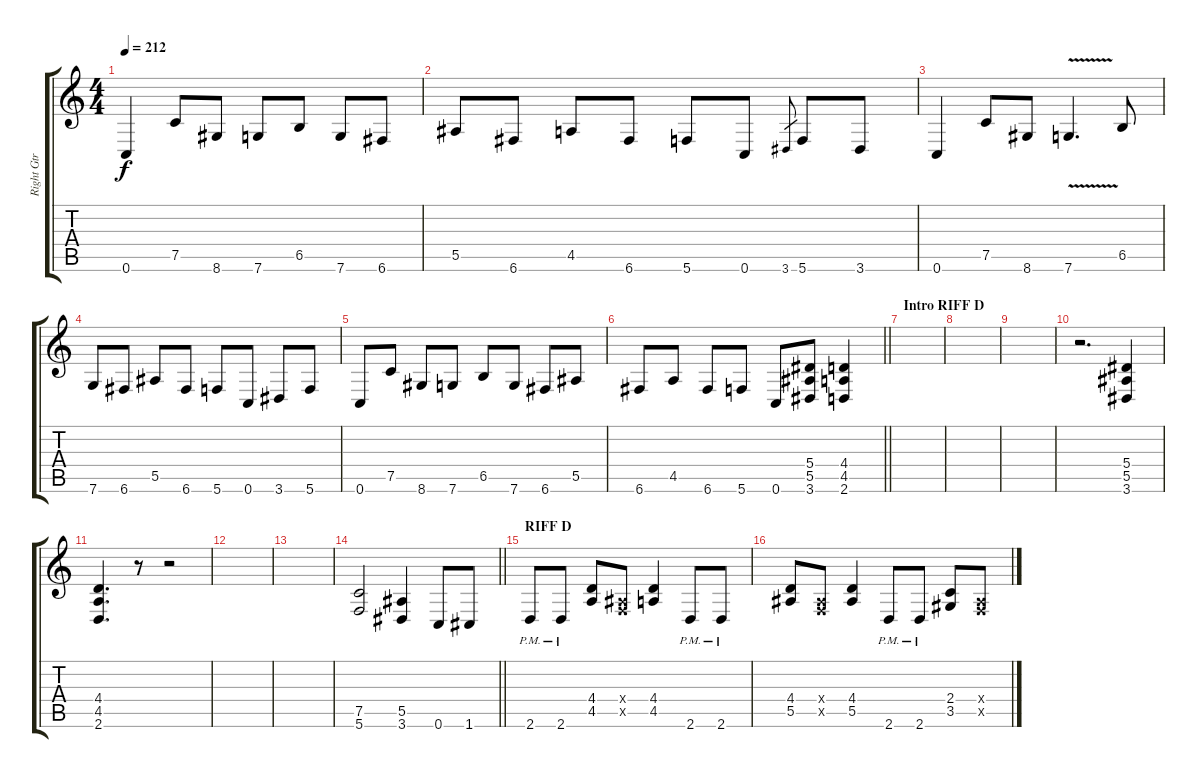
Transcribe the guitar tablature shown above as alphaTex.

\track ("Right Gtr" "Right Gtr") {instrument distortionguitar}
\staff {score tabs}
\tuning (C4 G3 Eb3 Bb2 F2 C2) {hide}
\ts (4 4)
\tempo 212
\clef g2
\ks c
0.6.4{dy f} 7.5.8 8.6.8 7.6.8 6.5.8 7.6.8 6.6.8 |
5.5.8 6.6.8 4.5.8 6.6.8 5.6.8 0.6.8 3.6.8{gr} 5.6.8 3.6.8 |
0.6.4 7.5.8 8.6.8 7.6{v}.4{d} 6.5.8 |
7.6.8 6.6.8 5.5.8 6.6.8 5.6.8 0.6.8 3.6.8 5.6.8 |
0.6.8 7.5.8 8.6.8 7.6.8 6.5.8 7.6.8 6.6.8 5.5.8 |
\barLineRight lightlight
6.6.8 4.5.8 6.6.8 5.6.8 0.6.8 (5.4 5.5 3.6).8 (4.4 4.5 2.6).4 |
\section ("" "Intro RIFF D")
|
|
|
r.2{d} (5.4 5.5 3.6).4 |
(4.4 4.5 2.6).4{d} r.8 r.2 |
|
|
\barLineRight lightlight
(7.5 5.6).2 (5.5 3.6).4 0.6.8 1.6.8 |
\section ("" "RIFF D")
2.6{pm}.8 2.6{pm}.8 (4.4 4.5).8 (0.4{x} 0.5{x}).8 (4.4 4.5).4 2.6{pm}.8 2.6{pm}.8 |
(4.4 5.5).8 (0.4{x} 0.5{x}).8 (4.4 5.5).4 2.6{pm}.8 2.6{pm}.8 (2.4 3.5).8 (0.4{x} 0.5{x}).8
